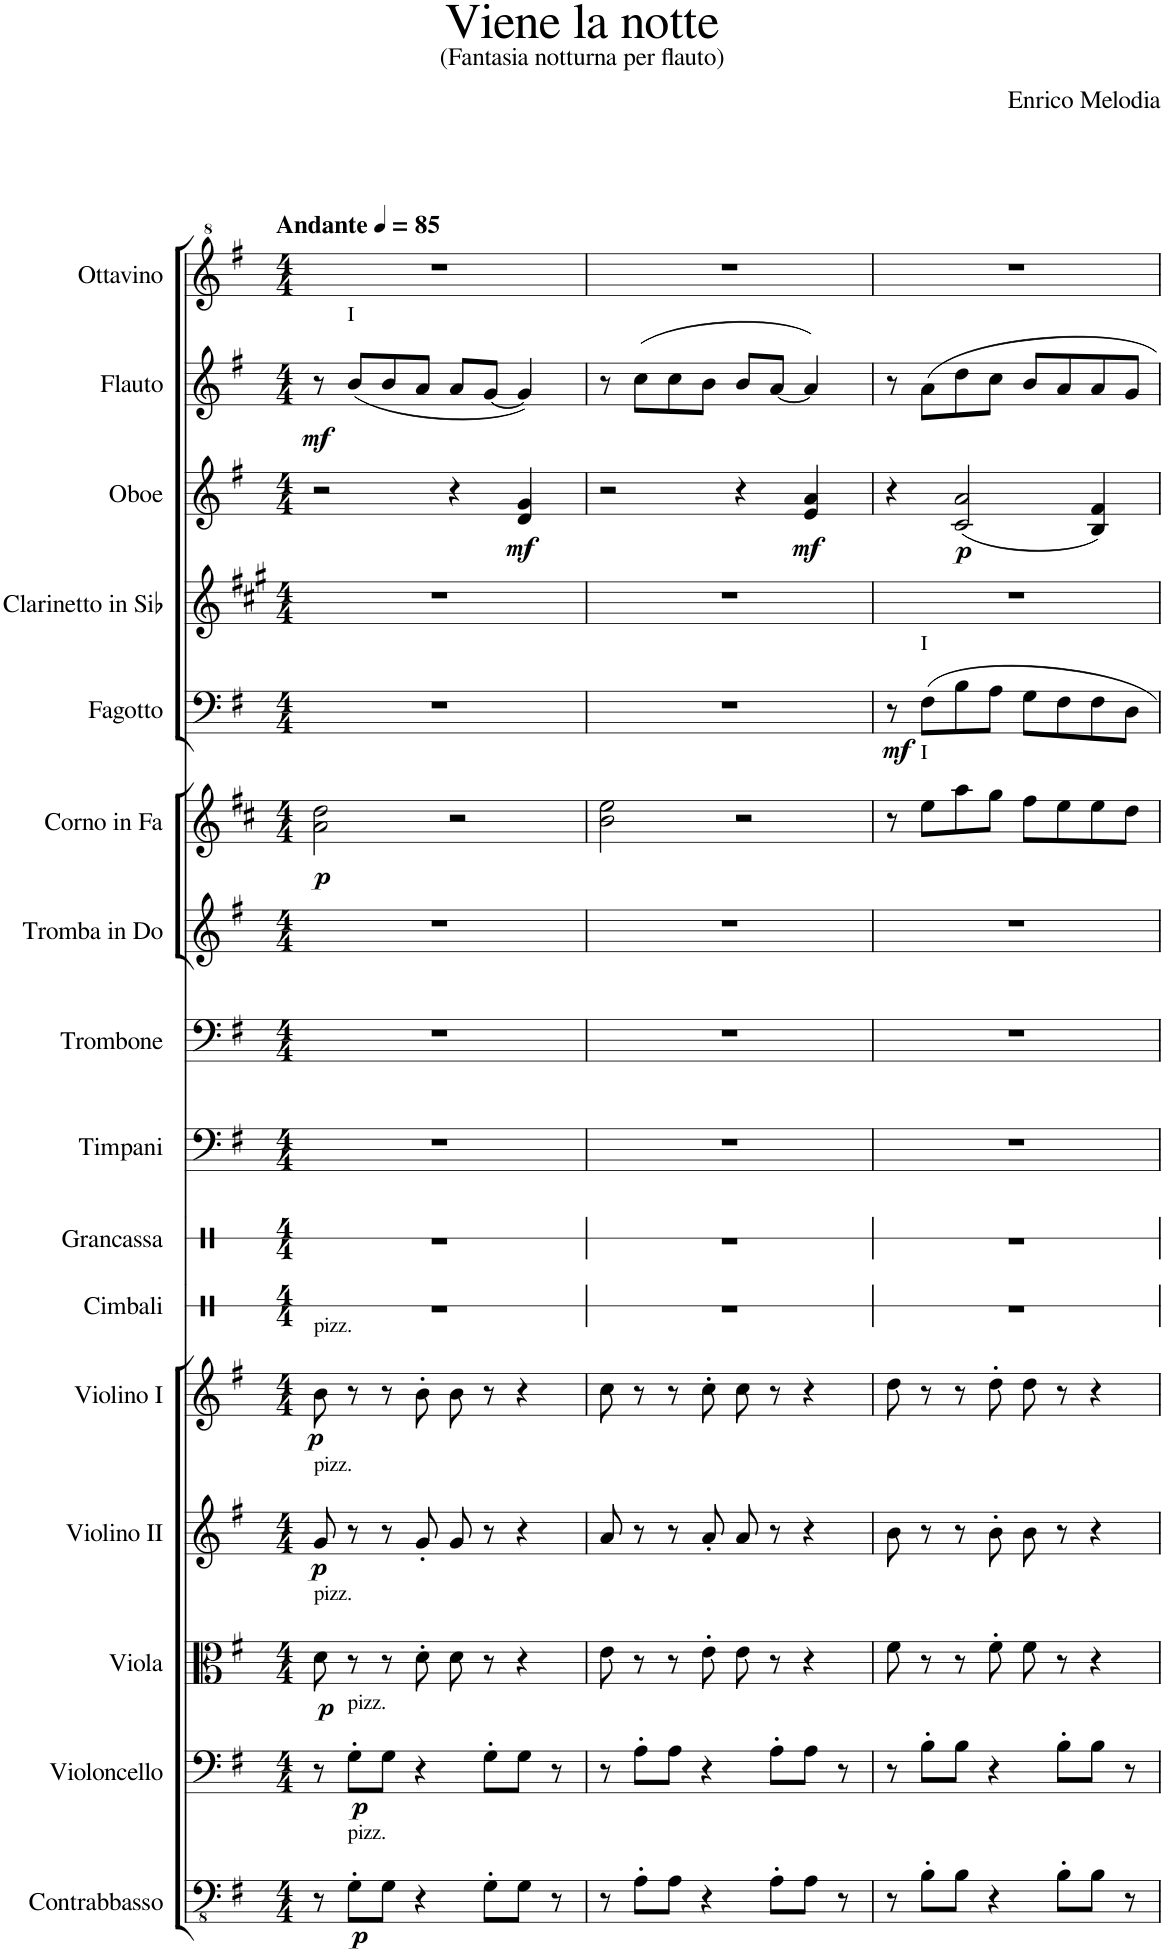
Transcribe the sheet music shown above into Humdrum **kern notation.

**kern	**dynam	**kern	**dynam	**kern	**dynam	**kern	**dynam	**kern	**dynam	**kern	**kern	**kern	**kern	**kern	**kern	**dynam	**kern	**dynam	**kern	**kern	**dynam	**kern	**dynam	**kern
*part16	*part16	*part15	*part15	*part14	*part14	*part13	*part13	*part12	*part12	*part11	*part10	*part9	*part8	*part7	*part6	*part6	*part5	*part5	*part4	*part3	*part3	*part2	*part2	*part1
*staff16	*staff16	*staff15	*staff15	*staff14	*staff14	*staff13	*staff13	*staff12	*staff12	*staff11	*staff10	*staff9	*staff8	*staff7	*staff6	*staff6	*staff5	*staff5	*staff4	*staff3	*staff3	*staff2	*staff2	*staff1
*I"Contrabbasso	*	*I"Violoncello	*	*I"Viola	*	*I"Violino II	*	*I"Violino I	*	*I"Cimbali	*I"Grancassa	*I"Timpani	*I"Trombone	*I"Tromba in Do	*I"Corno in Fa	*	*I"Fagotto	*	*I"Clarinetto in Sib	*I"Oboe	*	*I"Flauto	*	*I"Ottavino
*I'Cb.	*	*I'Vc.	*	*I'Vla.	*	*I'Vln. II	*	*I'Vln. I	*	*I'Cim.	*I'Gc.	*I'Timp.	*I'Trb.	*I'Tr. Do	*I'Cor. Fa	*	*I'Fag.	*	*I'Cl. Sib	*I'Ob.	*	*I'Fl.	*	*I'Ott.
*	*	*	*	*	*	*	*	*	*	*stria1	*stria1	*	*	*	*	*	*	*	*	*	*	*	*	*
*clefFv4	*	*clefF4	*	*clefC3	*	*clefG2	*	*clefG2	*	*clefX	*clefX	*clefF4	*clefF4	*clefG2	*clefG2	*	*clefF4	*	*clefG2	*clefG2	*	*clefG2	*	*clefG^2
*	*	*	*	*	*	*	*	*	*	*	*	*	*	*Trd1c2	*Trd4c7	*	*	*	*Trd1c2	*	*	*	*	*Trd-7c-12
*k[f#]	*	*k[f#]	*	*k[f#]	*	*k[f#]	*	*k[f#]	*	*k[]	*k[]	*k[f#]	*k[f#]	*k[f#]	*k[f#c#]	*	*k[f#]	*	*k[f#c#g#]	*k[f#]	*	*k[f#]	*	*k[f#]
*M4/4	*	*M4/4	*	*M4/4	*	*M4/4	*	*M4/4	*	*M4/4	*M4/4	*M4/4	*M4/4	*M4/4	*M4/4	*	*M4/4	*	*M4/4	*M4/4	*	*M4/4	*	*M4/4
*MM85	*	*MM85	*	*MM85	*	*MM85	*	*MM85	*	*MM85	*MM85	*MM85	*MM85	*MM85	*MM85	*	*MM85	*	*MM85	*MM85	*	*MM85	*	*MM85
=1	=1	=1	=1	=1	=1	=1	=1	=1	=1	=1	=1	=1	=1	=1	=1	=1	=1	=1	=1	=1	=1	=1	=1	=1
!	!	!	!	!	!	!	!	!	!	!	!	!	!	!	!	!	!	!	!	!	!	!	!	!LO:TX:a:B:t=Andante
!	!	!	!	!	!	!	!	!LO:TX:a:t=pizz.	!	!	!	!	!	!	!	!	!	!	!	!	!	!	!	!
!	!	!	!	!	!	!LO:TX:a:t=pizz.	!	!	!	!	!	!	!	!	!	!	!	!	!	!	!	!	!	!
!	!	!	!	!LO:TX:a:t=pizz.	!	!	!	!	!	!	!	!	!	!	!	!	!	!	!	!	!	!	!	!
!	!	!	!	!	!LO:DY:b	!	!LO:DY:b	!	!LO:DY:b	!	!	!	!	!	!	!LO:DY:b	!	!	!	!	!	!	!LO:DY:b	!
8r	.	8r	.	8d\	p	8g/	p	8b\	p	1r	1r	1r	1r	1r	2a\ 2dd\	p	1r	.	1r	2r	.	8r	mf	1r
!	!	!	!	!	!	!	!	!	!	!	!	!	!	!	!	!	!	!	!	!	!	!LO:TX:a:t=I	!	!
!	!	!LO:TX:a:t=pizz.	!	!	!	!	!	!	!	!	!	!	!	!	!	!	!	!	!	!	!	!	!	!
!LO:TX:a:t=pizz.	!	!	!	!	!	!	!	!	!	!	!	!	!	!	!	!	!	!	!	!	!	!	!	!
!	!LO:DY:b	!	!LO:DY:b	!	!	!	!	!	!	!	!	!	!	!	!	!	!	!	!	!	!	!	!	!
8GG'\L	p	8G'\L	p	8r	.	8r	.	8r	.	.	.	.	.	.	.	.	.	.	.	.	.	(8b/L	.	.
8GG\J	.	8G\J	.	8r	.	8r	.	8r	.	.	.	.	.	.	.	.	.	.	.	.	.	8b/	.	.
4r	.	4r	.	8d'\	.	8g'/	.	8b'\	.	.	.	.	.	.	.	.	.	.	.	.	.	8a/J	.	.
.	.	.	.	8d\	.	8g/	.	8b\	.	.	.	.	.	.	2r	.	.	.	.	4r	.	8a/L	.	.
8GG'\L	.	8G'\L	.	8r	.	8r	.	8r	.	.	.	.	.	.	.	.	.	.	.	.	.	[8g/J	.	.
!	!	!	!	!	!	!	!	!	!	!	!	!	!	!	!	!	!	!	!	!	!LO:DY:b	!	!	!
8GG\J	.	8G\J	.	4r	.	4r	.	4r	.	.	.	.	.	.	.	.	.	.	.	4d/ 4g/	mf	4g/])	.	.
8r	.	8r	.	.	.	.	.	.	.	.	.	.	.	.	.	.	.	.	.	.	.	.	.	.
=2	=2	=2	=2	=2	=2	=2	=2	=2	=2	=2	=2	=2	=2	=2	=2	=2	=2	=2	=2	=2	=2	=2	=2	=2
8r	.	8r	.	8e\	.	8a/	.	8cc\	.	1r	1r	1r	1r	1r	2b\ 2ee\	.	1r	.	1r	2r	.	8r	.	1r
8AA'\L	.	8A'\L	.	8r	.	8r	.	8r	.	.	.	.	.	.	.	.	.	.	.	.	.	(8cc\L	.	.
8AA\J	.	8A\J	.	8r	.	8r	.	8r	.	.	.	.	.	.	.	.	.	.	.	.	.	8cc\	.	.
4r	.	4r	.	8e'\	.	8a'/	.	8cc'\	.	.	.	.	.	.	.	.	.	.	.	.	.	8b\J	.	.
.	.	.	.	8e\	.	8a/	.	8cc\	.	.	.	.	.	.	2r	.	.	.	.	4r	.	8b/L	.	.
8AA'\L	.	8A'\L	.	8r	.	8r	.	8r	.	.	.	.	.	.	.	.	.	.	.	.	.	[8a/J	.	.
!	!	!	!	!	!	!	!	!	!	!	!	!	!	!	!	!	!	!	!	!	!LO:DY:b	!	!	!
8AA\J	.	8A\J	.	4r	.	4r	.	4r	.	.	.	.	.	.	.	.	.	.	.	4e/ 4a/	mf	4a/])	.	.
8r	.	8r	.	.	.	.	.	.	.	.	.	.	.	.	.	.	.	.	.	.	.	.	.	.
=3	=3	=3	=3	=3	=3	=3	=3	=3	=3	=3	=3	=3	=3	=3	=3	=3	=3	=3	=3	=3	=3	=3	=3	=3
!	!	!	!	!	!	!	!	!	!	!	!	!	!	!	!	!	!	!LO:DY:b	!	!	!	!	!	!
8r	.	8r	.	8f#\	.	8b\	.	8dd\	.	1r	1r	1r	1r	1r	8r	.	8r	mf	1r	4r	.	8r	.	1r
!	!	!	!	!	!	!	!	!	!	!	!	!	!	!	!	!	!LO:TX:a:t=I	!	!	!	!	!	!	!
!	!	!	!	!	!	!	!	!	!	!	!	!	!	!	!LO:TX:a:t=I	!	!	!	!	!	!	!	!	!
8BB'\L	.	8B'\L	.	8r	.	8r	.	8r	.	.	.	.	.	.	8ee\L	.	8F#\L	.	.	.	.	8a\L	.	.
!	!	!	!	!	!	!	!	!	!	!	!	!	!	!	!	!	!	!	!	!	!LO:DY:b	!	!	!
8BB\J	.	8B\J	.	8r	.	8r	.	8r	.	.	.	.	.	.	8aa\	.	8B\	.	.	(2c/ 2a/	p	8dd\	.	.
4r	.	4r	.	8f#'\	.	8b'\	.	8dd'\	.	.	.	.	.	.	8gg\J	.	8A\J	.	.	.	.	8cc\J	.	.
.	.	.	.	8f#\	.	8b\	.	8dd\	.	.	.	.	.	.	8ff#\L	.	8G\L	.	.	.	.	8b/L	.	.
8BB'\L	.	8B'\L	.	8r	.	8r	.	8r	.	.	.	.	.	.	8ee\	.	8F#\	.	.	.	.	8a/	.	.
8BB\J	.	8B\J	.	4r	.	4r	.	4r	.	.	.	.	.	.	8ee\	.	8F#\	.	.	4B/ 4f#/)	.	8a/	.	.
8r	.	8r	.	.	.	.	.	.	.	.	.	.	.	.	8dd\J	.	8D\J	.	.	.	.	8g/J	.	.
=	=	=	=	=	=	=	=	=	=	=	=	=	=	=	=	=	=	=	=	=	=	=	=	=
*-	*-	*-	*-	*-	*-	*-	*-	*-	*-	*-	*-	*-	*-	*-	*-	*-	*-	*-	*-	*-	*-	*-	*-	*-
